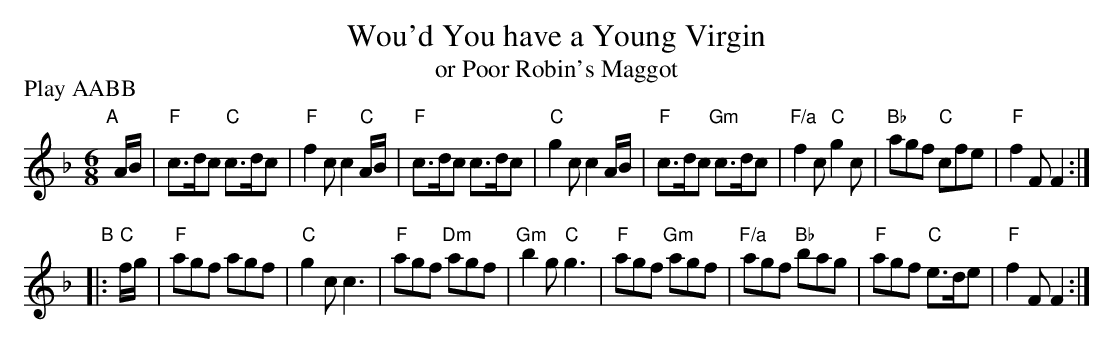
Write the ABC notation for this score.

X:1
T: Wou'd You have a Young Virgin
T: or Poor Robin's Maggot
M: 6/8
L: 1/8
P: Play AABB
K: F
"A"[|] A/B/ |\
"F"c>dc "C"c>dc | "F"f2c c2"C"A/B/ | "F"c>dc c>dc | "C"g2c c2A/B/ |\
"F"c>dc "Gm"c>dc | "F/a"f2c "C"g2c | "Bb"agf "C"cfe | "F"f2F F2 :|
"B"|: "C"f/g/ |\
"F"agf agf | "C"g2c c3 | "F"agf "Dm"agf | "Gm"b2g "C"g3 |\
"F"agf "Gm"agf | "F/a"agf "Bb"bag | "F"agf "C"e>de | "F"f2F F2 :|
